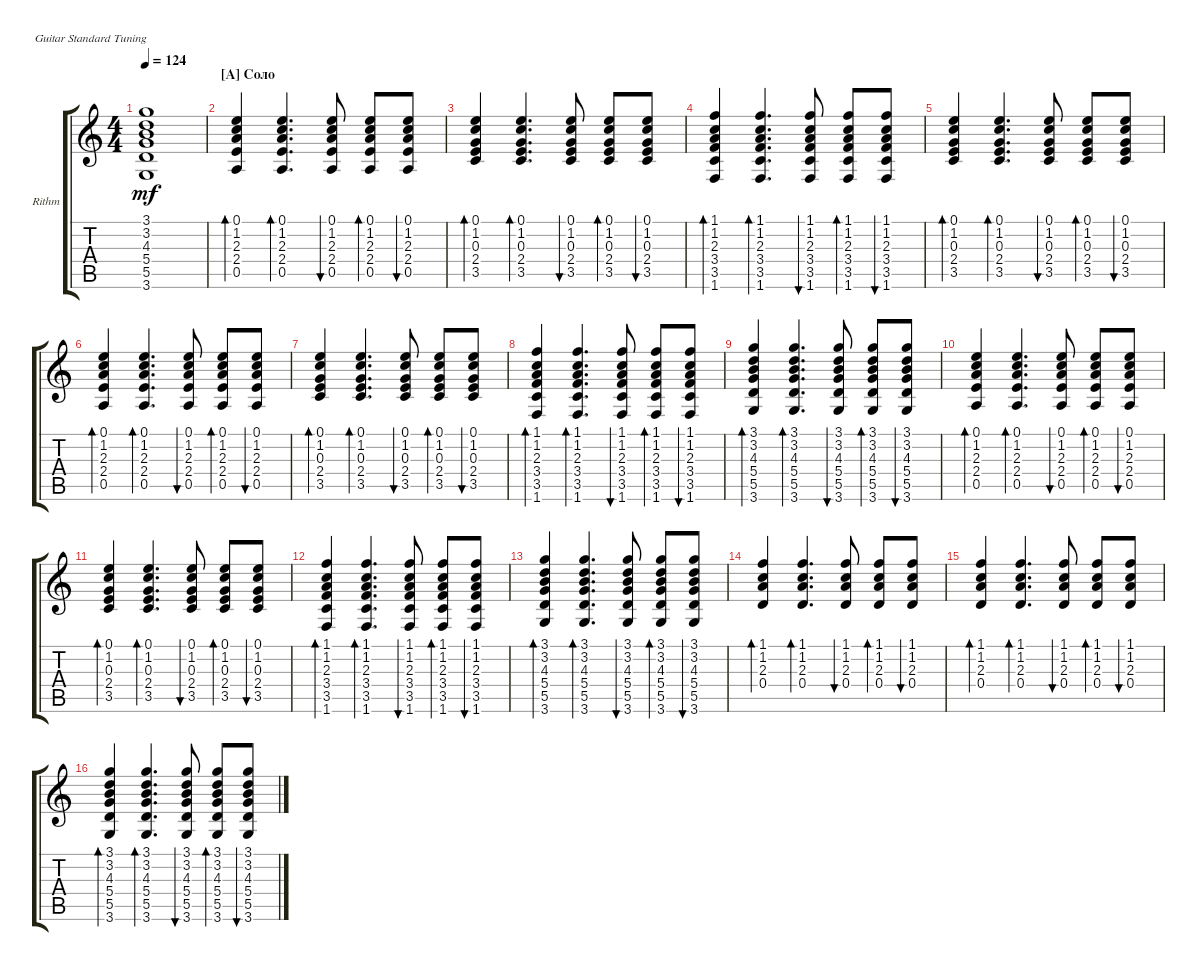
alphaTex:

\defaultSystemsLayout 4
\bracketExtendMode groupsimilarinstruments
\firstSystemTrackNameOrientation horizontal
\otherSystemsTrackNameOrientation horizontal
\track ("Rithm" "Rithm") {instrument electricguitarclean}
\staff {score tabs}
\tuning (E4 B3 G3 D3 A2 E2)
\ts (4 4)
\tempo 124
\clef g2
\ks c
(3.6{t} 5.5{t} 5.4{t} 4.3{t} 3.2{t} 3.1{t}).1{dy mf} |
\section ("A" "Соло")
(0.5 2.4 2.3 1.2 0.1).4{bd 115} (0.5 2.4 2.3 1.2 0.1).4{d bd 117} (0.5 2.4 2.3 1.2 0.1).8{bu 115} (0.5 2.4 2.3 1.2 0.1).8{bd 114} (0.5 2.4 2.3 1.2 0.1).8{bu 116} |
(3.5 2.4 0.3 1.2 0.1).4{bd 118} (3.5 2.4 0.3 1.2 0.1).4{d bd 116} (3.5 2.4 0.3 1.2 0.1).8{bu 115} (3.5 2.4 0.3 1.2 0.1).8{bd 114} (3.5 2.4 0.3 1.2 0.1).8{bu 114} |
(1.6 3.5 3.4 2.3 1.2 1.1).4{bd 120} (1.6 3.5 3.4 2.3 1.2 1.1).4{d bd 122} (1.6 3.5 3.4 2.3 1.2 1.1).8{bu 119} (1.6 3.5 3.4 2.3 1.2 1.1).8{bd 119} (1.6 3.5 3.4 2.3 1.2 1.1).8{bu 119} |
(3.5 2.4 0.3 1.2 0.1).4{bd 118} (3.5 2.4 0.3 1.2 0.1).4{d bd 116} (3.5 2.4 0.3 1.2 0.1).8{bu 115} (3.5 2.4 0.3 1.2 0.1).8{bd 114} (3.5 2.4 0.3 1.2 0.1).8{bu 114} |
(0.5 2.4 2.3 1.2 0.1).4{bd 115} (0.5 2.4 2.3 1.2 0.1).4{d bd 117} (0.5 2.4 2.3 1.2 0.1).8{bu 115} (0.5 2.4 2.3 1.2 0.1).8{bd 114} (0.5 2.4 2.3 1.2 0.1).8{bu 116} |
(3.5 2.4 0.3 1.2 0.1).4{bd 118} (3.5 2.4 0.3 1.2 0.1).4{d bd 116} (3.5 2.4 0.3 1.2 0.1).8{bu 115} (3.5 2.4 0.3 1.2 0.1).8{bd 114} (3.5 2.4 0.3 1.2 0.1).8{bu 114} |
(1.6 3.5 3.4 2.3 1.2 1.1).4{bd 120} (1.6 3.5 3.4 2.3 1.2 1.1).4{d bd 122} (1.6 3.5 3.4 2.3 1.2 1.1).8{bu 119} (1.6 3.5 3.4 2.3 1.2 1.1).8{bd 119} (1.6 3.5 3.4 2.3 1.2 1.1).8{bu 119} |
(3.6 5.5 5.4 4.3 3.2 3.1).4{bd 114} (3.6 5.5 5.4 4.3 3.2 3.1).4{d bd 114} (3.6 5.5 5.4 4.3 3.2 3.1).8{bu 114} (3.6 5.5 5.4 4.3 3.2 3.1).8{bd 114} (3.6 5.5 5.4 4.3 3.2 3.1).8{bu 114} |
(0.5 2.4 2.3 1.2 0.1).4{bd 115} (0.5 2.4 2.3 1.2 0.1).4{d bd 117} (0.5 2.4 2.3 1.2 0.1).8{bu 115} (0.5 2.4 2.3 1.2 0.1).8{bd 114} (0.5 2.4 2.3 1.2 0.1).8{bu 116} |
(3.5 2.4 0.3 1.2 0.1).4{bd 118} (3.5 2.4 0.3 1.2 0.1).4{d bd 116} (3.5 2.4 0.3 1.2 0.1).8{bu 115} (3.5 2.4 0.3 1.2 0.1).8{bd 114} (3.5 2.4 0.3 1.2 0.1).8{bu 114} |
(1.6 3.5 3.4 2.3 1.2 1.1).4{bd 120} (1.6 3.5 3.4 2.3 1.2 1.1).4{d bd 122} (1.6 3.5 3.4 2.3 1.2 1.1).8{bu 119} (1.6 3.5 3.4 2.3 1.2 1.1).8{bd 119} (1.6 3.5 3.4 2.3 1.2 1.1).8{bu 119} |
(3.6 5.5 5.4 4.3 3.2 3.1).4{bd 114} (3.6 5.5 5.4 4.3 3.2 3.1).4{d bd 114} (3.6 5.5 5.4 4.3 3.2 3.1).8{bu 114} (3.6 5.5 5.4 4.3 3.2 3.1).8{bd 114} (3.6 5.5 5.4 4.3 3.2 3.1).8{bu 114} |
(0.4 2.3 1.2 1.1).4{bd 114} (0.4 2.3 1.2 1.1).4{d bd 112} (0.4 2.3 1.2 1.1).8{bu 111} (0.4 2.3 1.2 1.1).8{bd 110} (0.4 2.3 1.2 1.1).8{bu 109} |
(0.4 2.3 1.2 1.1).4{bd 114} (0.4 2.3 1.2 1.1).4{d bd 112} (0.4 2.3 1.2 1.1).8{bu 111} (0.4 2.3 1.2 1.1).8{bd 110} (0.4 2.3 1.2 1.1).8{bu 109} |
(3.6 5.5 5.4 4.3 3.2 3.1).4{bd 114} (3.6 5.5 5.4 4.3 3.2 3.1).4{d bd 114} (3.6 5.5 5.4 4.3 3.2 3.1).8{bu 114} (3.6 5.5 5.4 4.3 3.2 3.1).8{bd 114} (3.6 5.5 5.4 4.3 3.2 3.1).8{bu 114}
